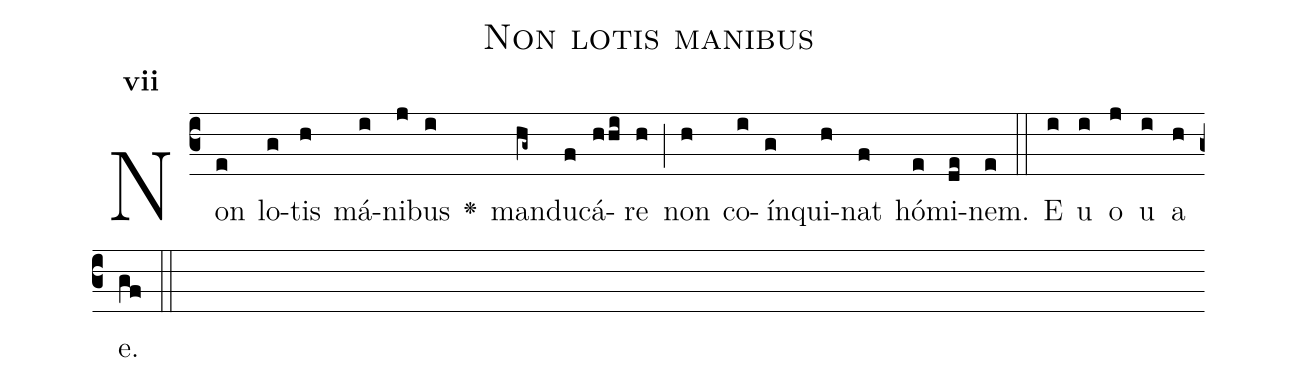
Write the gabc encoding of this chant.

name:Non lotis manibus;
office-part:Antiphona;
mode:7;
%%
initial-style: 1;
name: Non lotis manibus;
book: Antiphonae & Responsoria/Tomus IV, p. 113;
occasion: Dominica XXII per Annum;
office-part: Laudes Ant Bb;
annotation: 7a;
centering-scheme: english;
font: OFLSortsMillGoudy;
height: 11;
width: 4.5;
%%
(c3)Non(e) lo(g)tis(h) má(i)ni(j)bus(i) <v>\greheightstar</v>() man(hg~)du(f)cá(hhi)re(h) (;) non(h) co(i)ín(g)qui(h)nat(f) hó(e)mi(de)nem.(e) (::) E(i) u(i) o(j) u(i) a(h) e.(gf) (::)
